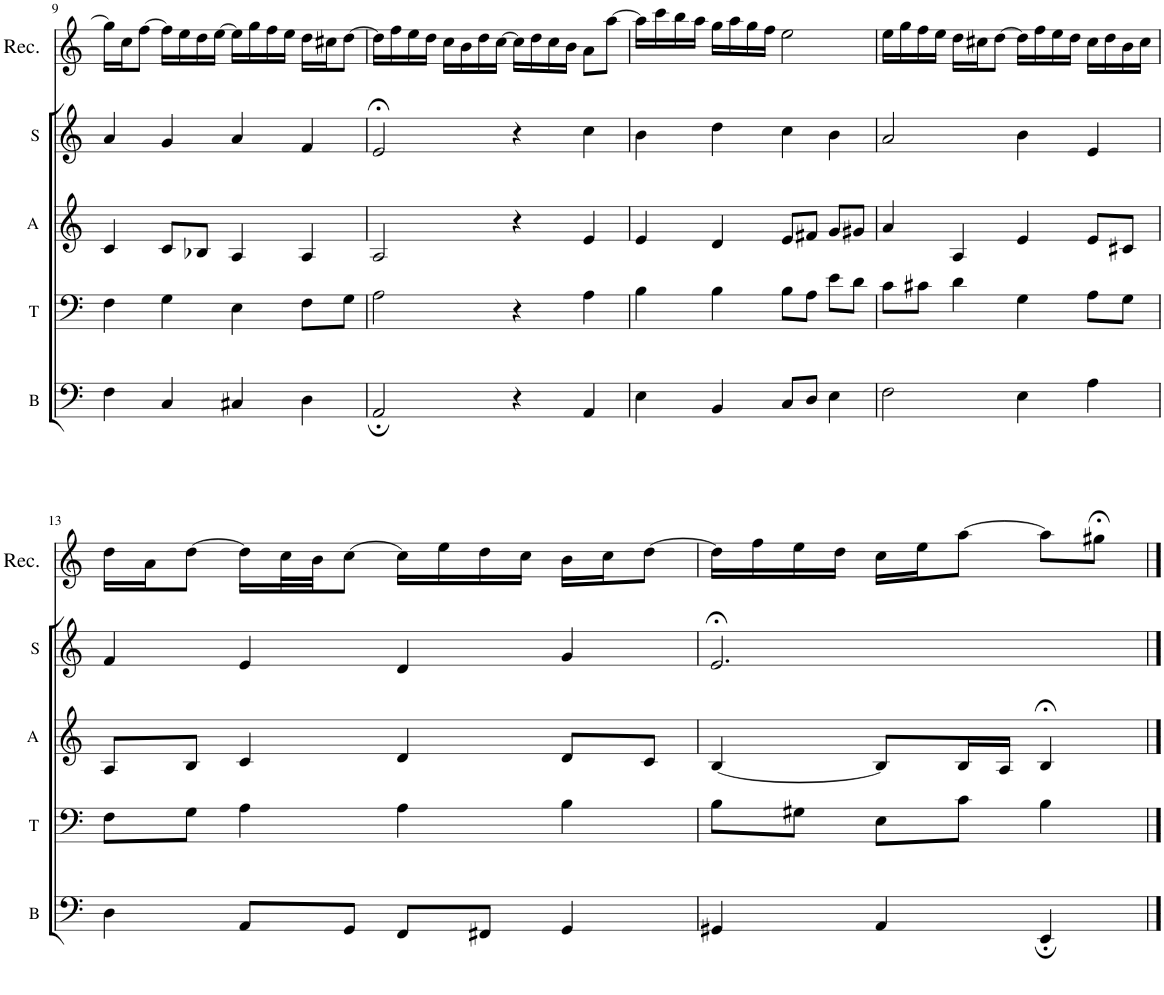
**kern	**kern	**kern	**kern	**kern
*part5	*part4	*part3	*part2	*part1
*staff5	*staff4	*staff3	*staff2	*staff1
*I"B	*I"T	*I"A	*I"S	*I"Recorder
*I'B	*I'T	*I'A	*I'S	*I'Rec.
!!LO:PB:g=z
*clefF4	*clefF4	*clefG2	*clefG2	*clefG2
*k[]	*k[]	*k[]	*k[]	*k[]
*M4/4	*M4/4	*M4/4	*M4/4	*M4/4
=9	=9	=9	=9	=9
4F\	4F\	4c/	4a/	16gg\LL]
.	.	.	.	16cc\J
.	.	.	.	[8ff\J
4C/	4G\	8c/L	4g/	16ff\LL]
.	.	.	.	16ee\
.	.	8B-X/J	.	16dd\
.	.	.	.	[16ee\JJ
4C#X/	4E\	4A/	4a/	16ee\LL]
.	.	.	.	16gg\
.	.	.	.	16ff\
.	.	.	.	16ee\JJ
4D\	8F\L	4A/	4f/	16dd\LL
.	.	.	.	16cc#X\J
.	8G\J	.	.	[8dd\J
=10	=10	=10	=10	=10
2AA;/	2A\	2A/	2e;</	16dd\LL]
.	.	.	.	16ff\
.	.	.	.	16ee\
.	.	.	.	16dd\JJ
.	.	.	.	16cc\LL
.	.	.	.	16b\
.	.	.	.	16dd\
.	.	.	.	[16cc\JJ
4r	4r	4r	4r	16cc\LL]
.	.	.	.	16dd\
.	.	.	.	16cc\
.	.	.	.	16b\JJ
4AA/	4A\	4e/	4cc\	8a\L
.	.	.	.	[8aa\J
=11	=11	=11	=11	=11
4E\	4B\	4e/	4b\	16aa\LL]
.	.	.	.	16ccc\
.	.	.	.	16bb\
.	.	.	.	16aa\JJ
4BB/	4B\	4d/	4dd\	16gg\LL
.	.	.	.	16aa\
.	.	.	.	16gg\
.	.	.	.	16ff\JJ
8C/L	8B\L	8e/L	4cc\	2ee\
8D/J	8A\J	8f#X/J	.	.
4E\	8e\L	8g/L	4b\	.
.	8d\J	8g#X/J	.	.
=12	=12	=12	=12	=12
2F\	8c\L	4a/	2a/	16ee\LL
.	.	.	.	16gg\
.	8c#X\J	.	.	16ff\
.	.	.	.	16ee\JJ
.	4d\	4A/	.	16dd\LL
.	.	.	.	16cc#X\J
.	.	.	.	[8dd\J
4E\	4G\	4e/	4b\	16dd\LL]
.	.	.	.	16ff\
.	.	.	.	16ee\
.	.	.	.	16dd\JJ
4A\	8A\L	8e/L	4e/	16cc#\LL
.	.	.	.	16dd\
.	8G\J	8c#X/J	.	16b\
.	.	.	.	16cc#\JJ
!!LO:LB:g=z
=13	=13	=13	=13	=13
4D\	8F\L	8A/L	4f/	16dd\LL
.	.	.	.	16a\J
.	8G\J	8B/J	.	[8dd\J
8AA/L	4A\	4c/	4e/	16dd\LL]
.	.	.	.	32cc\L
.	.	.	.	32b\JJ
8GG/J	.	.	.	[8cc\J
8FF/L	4A\	4d/	4d/	16cc\LL]
.	.	.	.	16ee\
8FF#X/J	.	.	.	16dd\
.	.	.	.	16cc\JJ
4GG/	4B\	8d/L	4g/	16b\LL
.	.	.	.	16cc\J
.	.	8c/J	.	[8dd\J
=14	=14	=14	=14	=14
4GG#X/	8B\L	[4B/	2.e;</	16dd\LL]
.	.	.	.	16ff\
.	8G#X\J	.	.	16ee\
.	.	.	.	16dd\JJ
4AA/	8E\L	8B/L]	.	16cc\LL
.	.	.	.	16ee\J
.	8c\J	16B/L	.	[8aa\J
.	.	16A/JJ	.	.
4EE;/	4B\	4B;</	.	8aa\L]
.	.	.	.	8gg#X;<\J
==	==	==	==	==
*-	*-	*-	*-	*-
